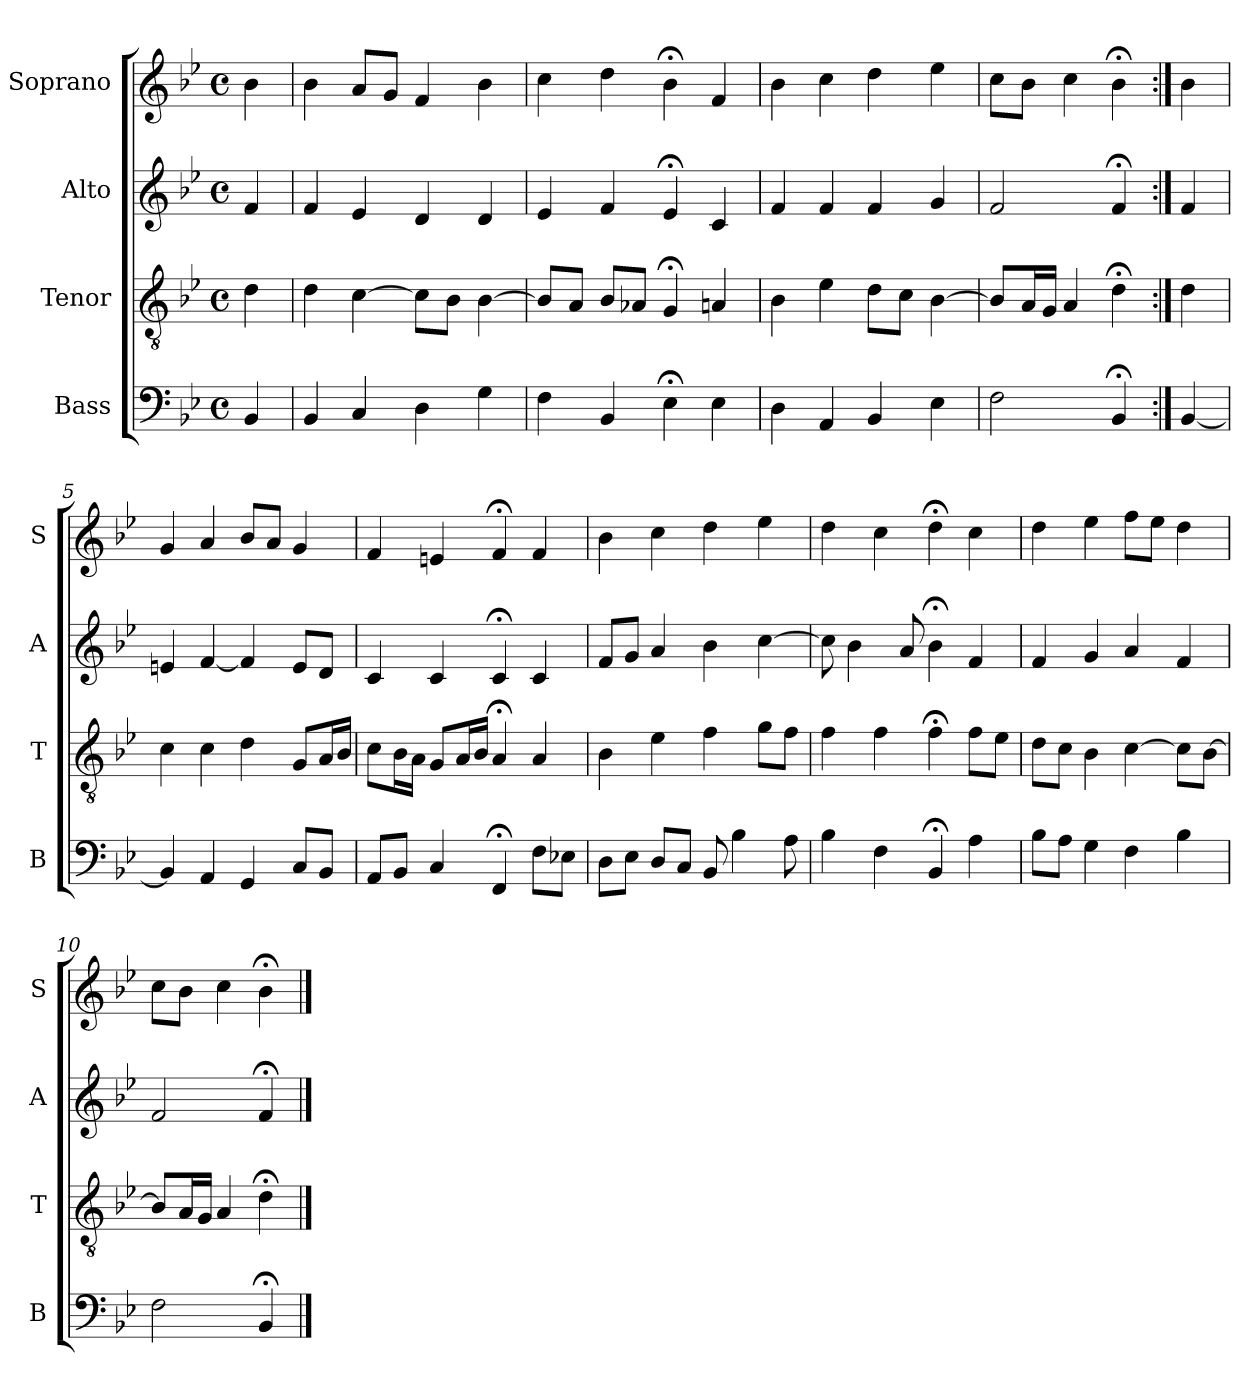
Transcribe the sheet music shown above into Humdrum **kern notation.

**kern	**kern	**kern	**kern
*part4	*part3	*part2	*part1
*staff4	*staff3	*staff2	*staff1
*I"Bass	*I"Tenor	*I"Alto	*I"Soprano
*I'B	*I'T	*I'A	*I'S
*clefF4	*clefGv2	*clefG2	*clefG2
*k[b-e-]	*k[b-e-]	*k[b-e-]	*k[b-e-]
*B-:	*B-:	*B-:	*B-:
*M4/4	*M4/4	*M4/4	*M4/4
*met(c)	*met(c)	*met(c)	*met(c)
*MM100	*MM100	*MM100	*MM100
=	=	=	=
4BB-	4d	4f	4b-
=1	=1	=1	=1
4BB-	4d	4f	4b-
4C	[4c	4e-	8aL
.	.	.	8gJ
4D	8cL]	4d	4f
.	8B-J	.	.
4G	[4B-	4d	4b-
=2	=2	=2	=2
4F	8B-L]	4e-	4cc
.	8AJ	.	.
4BB-	8B-L	4f	4dd
.	8A-XJ	.	.
4E-;<	4G;<	4e-;<	4b-;<
4E-	4An	4c	4f
=3	=3	=3	=3
4D	4B-	4f	4b-
4AA	4e-	4f	4cc
4BB-	8dL	4f	4dd
.	8cJ	.	.
4E-	[4B-	4g	4ee-
=4	=4	=4	=4
2F	8B-L]	2f	8ccL
.	16AL	.	8b-J
.	16GJJ	.	.
.	4A	.	4cc
4BB-;<	4d;<	4f;<	4b-;<
=:|!	=:|!	=:|!	=:|!
[4BB-	4d	4f	4b-
=5	=5	=5	=5
4BB-]	4c	4en	4g
4AA	4c	[4f	4a
4GGi	4di	4f]	8b-L
.	.	.	8aJ
8CiL	8GiL	8eL	4g
8BB-J	16AL	8dJ	.
.	16B-JJ	.	.
=6	=6	=6	=6
8AAL	8cL	4c	4f
8BB-J	16B-L	.	.
.	16AJJ	.	.
4C	8GL	4c	4en
.	16AL	.	.
.	16B-JJ	.	.
4FF;<	4A;<	4c;<	4f;<
8FL	4A	4c	4f
8E-XJ	.	.	.
=7	=7	=7	=7
8DL	4B-	8fL	4b-
8E-J	.	8gJ	.
8DL	4e-	4a	4cc
8CJ	.	.	.
8BB-	4f	4b-	4dd
4B-	.	.	.
.	8gL	[4cc	4ee-
8A	8fJ	.	.
=8	=8	=8	=8
4B-	4f	8cc]	4dd
.	.	4b-	.
4F	4f	.	4cc
.	.	8a	.
4BB-;<	4f;<	4b-;<	4dd;<
4A	8fL	4f	4cc
.	8e-J	.	.
=9	=9	=9	=9
8B-L	8dL	4f	4dd
8AJ	8cJ	.	.
4G	4B-	4g	4ee-
4F	[4c	4a	8ffL
.	.	.	8ee-J
4B-	8cL]	4f	4dd
.	[8B-J	.	.
=10	=10	=10	=10
2F	8B-L]	2f	8ccL
.	16AL	.	8b-J
.	16GJJ	.	.
.	4A	.	4cc
4BB-;<	4d;<	4f;<	4b-;<
==	==	==	==
*-	*-	*-	*-
